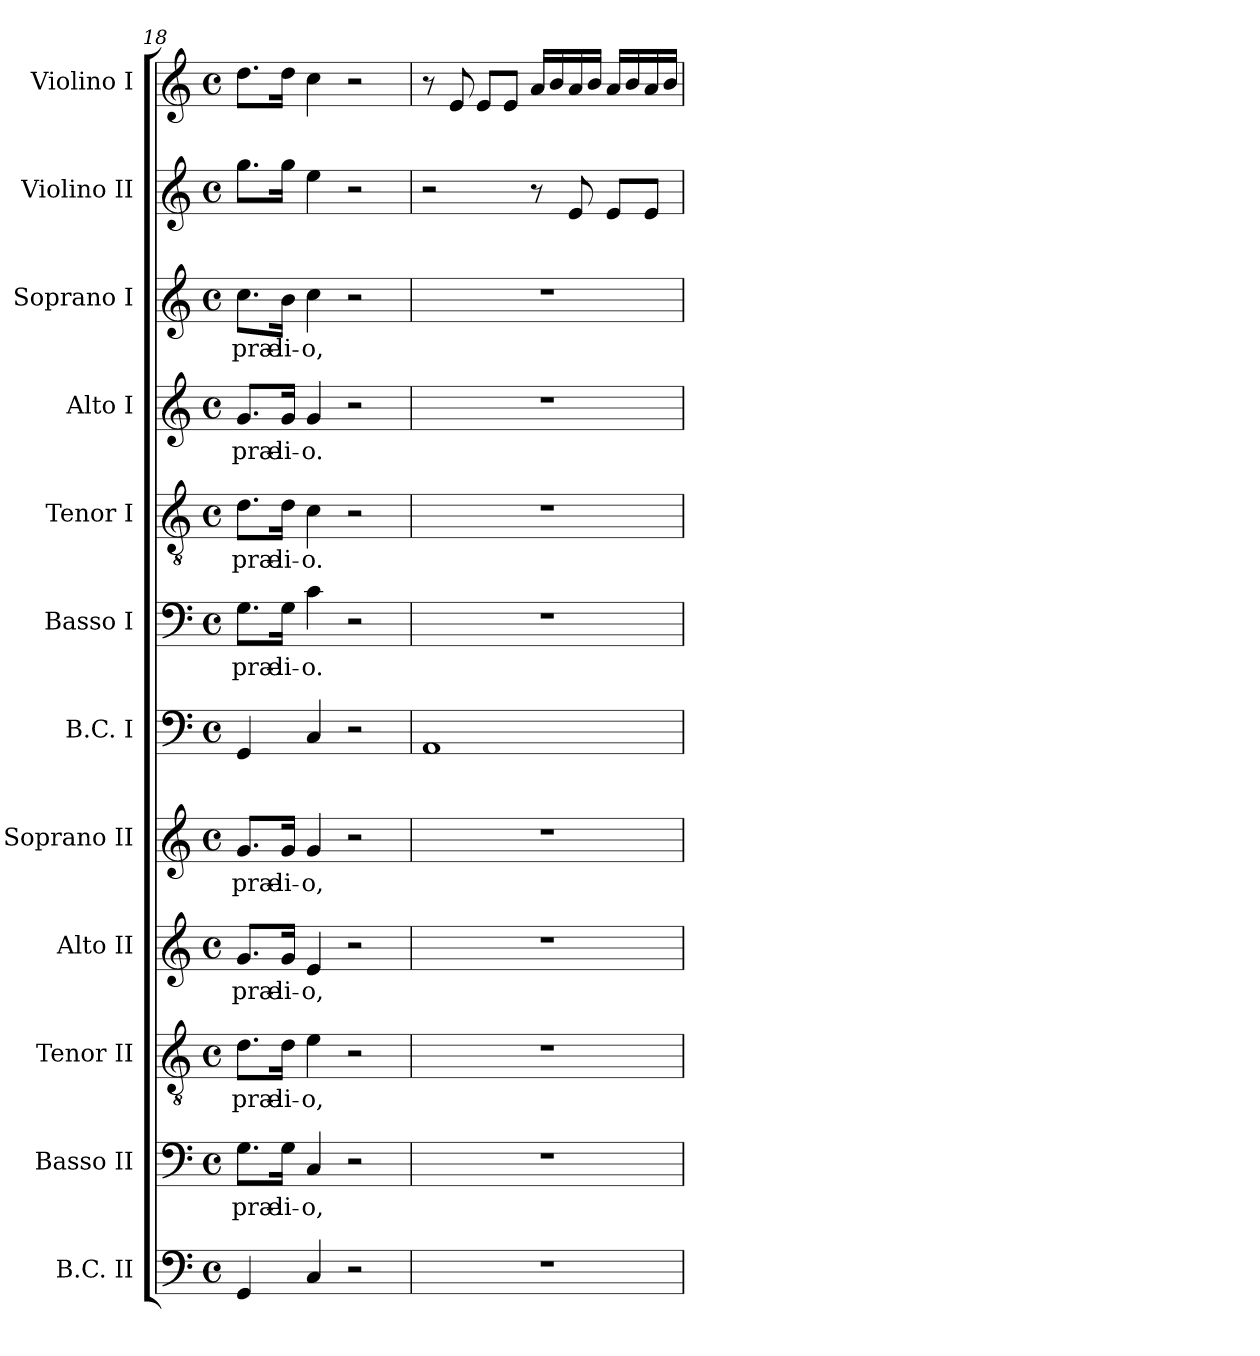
**kern	**kern	**text	**kern	**text	**kern	**text	**kern	**text	**kern	**kern	**text	**kern	**text	**kern	**text	**kern	**text	**kern	**kern
*part12	*part11	*part11	*part10	*part10	*part9	*part9	*part8	*part8	*part7	*part6	*part6	*part5	*part5	*part4	*part4	*part3	*part3	*part2	*part1
*staff12	*staff11	*staff11	*staff10	*staff10	*staff9	*staff9	*staff8	*staff8	*staff7	*staff6	*staff6	*staff5	*staff5	*staff4	*staff4	*staff3	*staff3	*staff2	*staff1
*I"B.C. II	*I"Basso II	*	*I"Tenor II	*	*I"Alto II	*	*I"Soprano II	*	*I"B.C. I	*I"Basso I	*	*I"Tenor I	*	*I"Alto I	*	*I"Soprano I	*	*I"Violino II	*I"Violino I
*I'BC2	*I'B 2	*	*I'T 2	*	*I'A 2	*	*I'S 2	*	*I'BC1	*I'B 1	*	*I'T 1	*	*I'A 1	*	*I'S 1	*	*I'Vln. II	*I'Vln. I
!!LO:PB:g=z
*clefF4	*clefF4	*	*clefGv2	*	*clefG2	*	*clefG2	*	*clefF4	*clefF4	*	*clefGv2	*	*clefG2	*	*clefG2	*	*clefG2	*clefG2
*k[]	*k[]	*	*k[]	*	*k[]	*	*k[]	*	*k[]	*k[]	*	*k[]	*	*k[]	*	*k[]	*	*k[]	*k[]
*C:	*C:	*	*C:	*	*C:	*	*C:	*	*C:	*C:	*	*C:	*	*C:	*	*C:	*	*C:	*C:
*M4/4	*M4/4	*	*M4/4	*	*M4/4	*	*M4/4	*	*M4/4	*M4/4	*	*M4/4	*	*M4/4	*	*M4/4	*	*M4/4	*M4/4
*met(c)	*met(c)	*	*met(c)	*	*met(c)	*	*met(c)	*	*met(c)	*met(c)	*	*met(c)	*	*met(c)	*	*met(c)	*	*met(c)	*met(c)
=18	=18	=18	=18	=18	=18	=18	=18	=18	=18	=18	=18	=18	=18	=18	=18	=18	=18	=18	=18
!	!	!LO:LY:b	!	!	!	!	!	!	!	!	!	!	!	!	!	!	!	!	!
!	!	!	!	!LO:LY:b	!	!	!	!	!	!	!	!	!	!	!	!	!	!	!
!	!	!	!	!	!	!LO:LY:b	!	!	!	!	!	!	!	!	!	!	!	!	!
!	!	!	!	!	!	!	!	!LO:LY:b	!	!	!	!	!	!	!	!	!	!	!
!	!	!	!	!	!	!	!	!	!	!	!LO:LY:b	!	!	!	!	!	!	!	!
!	!	!	!	!	!	!	!	!	!	!	!	!	!LO:LY:b	!	!	!	!	!	!
!	!	!	!	!	!	!	!	!	!	!	!	!	!	!	!LO:LY:b	!	!	!	!
!	!	!	!	!	!	!	!	!	!	!	!	!	!	!	!	!	!LO:LY:b	!	!
4GG/	8.G\L	præ-	8.d\L	præ-	8.g/L	præ-	8.g/L	præ-	4GG/	8.G\L	præ-	8.d\L	præ-	8.g/L	præ-	8.cc\L	præ-	8.gg\L	8.dd\L
!	!	!LO:LY:b	!	!	!	!	!	!	!	!	!	!	!	!	!	!	!	!	!
!	!	!	!	!LO:LY:b	!	!	!	!	!	!	!	!	!	!	!	!	!	!	!
!	!	!	!	!	!	!LO:LY:b	!	!	!	!	!	!	!	!	!	!	!	!	!
!	!	!	!	!	!	!	!	!LO:LY:b	!	!	!	!	!	!	!	!	!	!	!
!	!	!	!	!	!	!	!	!	!	!	!LO:LY:b	!	!	!	!	!	!	!	!
!	!	!	!	!	!	!	!	!	!	!	!	!	!LO:LY:b	!	!	!	!	!	!
!	!	!	!	!	!	!	!	!	!	!	!	!	!	!	!LO:LY:b	!	!	!	!
!	!	!	!	!	!	!	!	!	!	!	!	!	!	!	!	!	!LO:LY:b	!	!
.	16G\Jk	-li-	16d\Jk	-li-	16g/Jk	-li-	16g/Jk	-li-	.	16G\Jk	-li-	16d\Jk	-li-	16g/Jk	-li-	16b\Jk	-li-	16gg\Jk	16dd\Jk
!	!	!LO:LY:b	!	!	!	!	!	!	!	!	!	!	!	!	!	!	!	!	!
!	!	!	!	!LO:LY:b	!	!	!	!	!	!	!	!	!	!	!	!	!	!	!
!	!	!	!	!	!	!LO:LY:b	!	!	!	!	!	!	!	!	!	!	!	!	!
!	!	!	!	!	!	!	!	!LO:LY:b	!	!	!	!	!	!	!	!	!	!	!
!	!	!	!	!	!	!	!	!	!	!	!LO:LY:b	!	!	!	!	!	!	!	!
!	!	!	!	!	!	!	!	!	!	!	!	!	!LO:LY:b	!	!	!	!	!	!
!	!	!	!	!	!	!	!	!	!	!	!	!	!	!	!LO:LY:b	!	!	!	!
!	!	!	!	!	!	!	!	!	!	!	!	!	!	!	!	!	!LO:LY:b	!	!
4C/	4C/	-o,	4e\	-o,	4e/	-o,	4g/	-o,	4C/	4c\	-o.	4c\	-o.	4g/	-o.	4cc\	-o,	4ee\	4cc\
2r	2r	.	2r	.	2r	.	2r	.	2r	2r	.	2r	.	2r	.	2r	.	2r	2r
=19	=19	=19	=19	=19	=19	=19	=19	=19	=19	=19	=19	=19	=19	=19	=19	=19	=19	=19	=19
1r	1r	.	1r	.	1r	.	1r	.	1AA	1r	.	1r	.	1r	.	1r	.	2r	8r
.	.	.	.	.	.	.	.	.	.	.	.	.	.	.	.	.	.	.	8e/
.	.	.	.	.	.	.	.	.	.	.	.	.	.	.	.	.	.	.	8e/L
.	.	.	.	.	.	.	.	.	.	.	.	.	.	.	.	.	.	.	8e/J
.	.	.	.	.	.	.	.	.	.	.	.	.	.	.	.	.	.	8r	16a/LL
.	.	.	.	.	.	.	.	.	.	.	.	.	.	.	.	.	.	.	16b/
.	.	.	.	.	.	.	.	.	.	.	.	.	.	.	.	.	.	8e/	16a/
.	.	.	.	.	.	.	.	.	.	.	.	.	.	.	.	.	.	.	16b/JJ
.	.	.	.	.	.	.	.	.	.	.	.	.	.	.	.	.	.	8e/L	16a/LL
.	.	.	.	.	.	.	.	.	.	.	.	.	.	.	.	.	.	.	16b/
.	.	.	.	.	.	.	.	.	.	.	.	.	.	.	.	.	.	8e/J	16a/
.	.	.	.	.	.	.	.	.	.	.	.	.	.	.	.	.	.	.	16b/JJ
=	=	=	=	=	=	=	=	=	=	=	=	=	=	=	=	=	=	=	=
*-	*-	*-	*-	*-	*-	*-	*-	*-	*-	*-	*-	*-	*-	*-	*-	*-	*-	*-	*-
